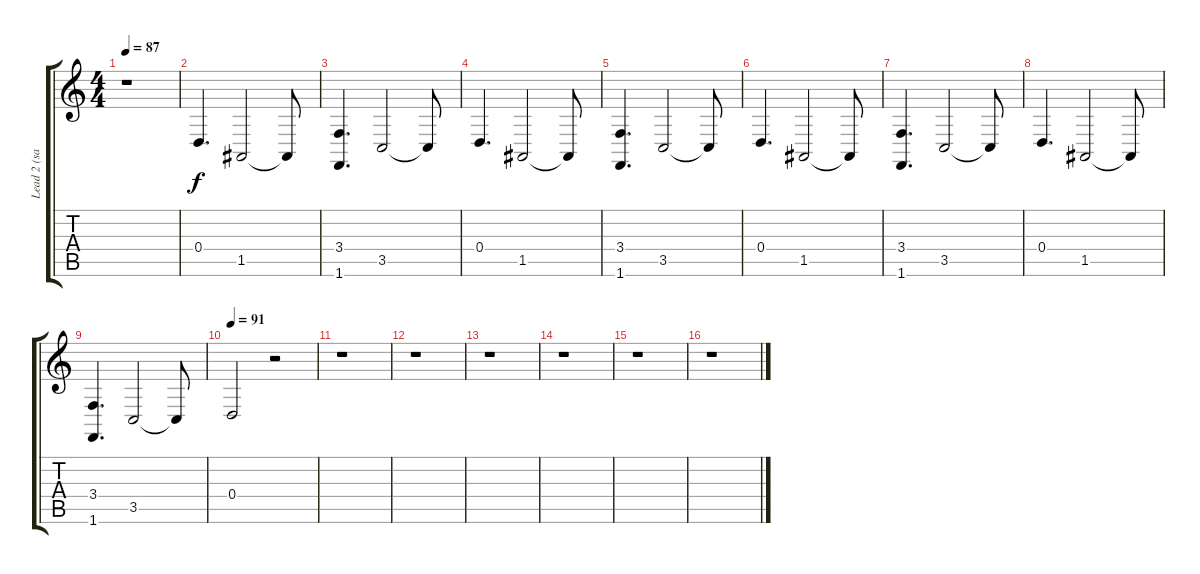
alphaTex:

\track ("Lead 2 (sawtooth)" "Lead 2 (sa") {instrument lead2sawtooth}
\staff {score tabs}
\tuning (E4 B3 G3 D3 A2 E2) {hide}
\ts (4 4)
\tempo 87
\clef g2
\ks c
r.1{dy f} |
0.4.4{d} 1.5.2 1.5{t}.8 |
(3.4 1.6).4{d} 3.5.2 3.5{t}.8 |
0.4.4{d} 1.5.2 1.5{t}.8 |
(3.4 1.6).4{d} 3.5.2 3.5{t}.8 |
0.4.4{d} 1.5.2 1.5{t}.8 |
(3.4 1.6).4{d} 3.5.2 3.5{t}.8 |
0.4.4{d} 1.5.2 1.5{t}.8 |
(3.4 1.6).4{d} 3.5.2 3.5{t}.8 |
\tempo 91
0.4.2 r.2 |
r.1 |
r.1 |
r.1 |
r.1 |
r.1 |
r.1
